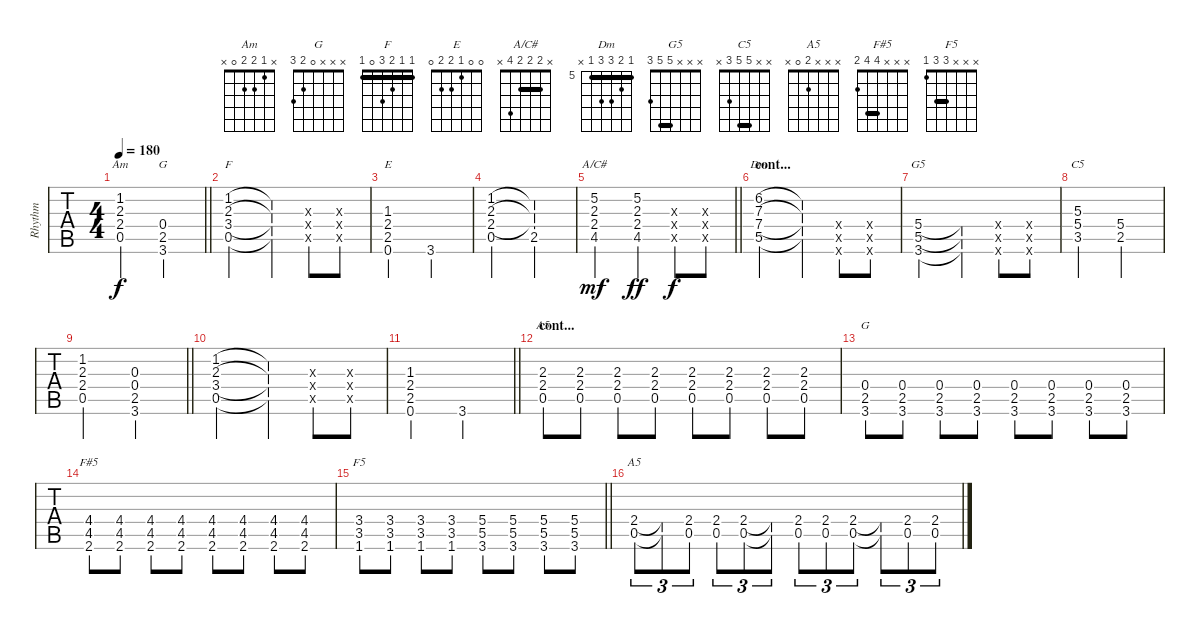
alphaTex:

\track ("Rhythm" "Rhythm") {instrument overdrivenguitar}
\staff {tabs}
\tuning (E4 B3 G3 D3 A2 E2) {hide}
\chord ("Am" x 1 2 2 0 x)
\chord ("G" 3 0 0 0 2 3)
\chord ("F" 1 1 2 3 0 1) {barre 1}
\chord ("E" 0 0 1 2 2 0)
\chord ("A/C#" x 2 2 2 4 x) {barre 2}
\chord ("Dm" 5 6 7 7 5 x) {firstfret 5 barre 5}
\chord ("G5" x x x 5 5 3) {barre 5}
\chord ("C5" x x 5 5 3 x) {barre 5}
\chord ("A5" x x 2 2 0 x) {barre 2}
\chord ("G" x x x 0 2 3)
\chord ("F#5" x x x 4 4 2) {barre 4}
\chord ("F5" x x x 3 3 1) {barre 3}
\chord ("A5" x x x 2 0 x)
\ts (4 4)
\tempo 180
\clef g2
\barLineRight lightlight
\ks c
(1.2 2.3 2.4 0.5).2{ch "Am" dy f} (0.4 2.5 3.6).2{ch "G"} |
(1.2 2.3 3.4 0.5).2{ch "F"} (1.2{t} 2.3{t} 3.4{t} 0.5{t}).4 (0.3{x} 0.4{x} 0.5{x}).8 (0.3{x} 0.4{x} 0.5{x}).8 |
(1.3 2.4 2.5 0.6).2{ch "E"} 3.6.2 |
(1.2 2.3 2.4 0.5).2 (1.2{t} 2.3{t} 2.4{t} 2.5).2 |
\barLineRight lightlight
(5.2 2.3 2.4 4.5).2{ch "A/C#" dy mf} (5.2 2.3 2.4 4.5).4{dy ff} (0.3{x} 0.4{x} 0.5{x}).8{dy f} (0.3{x} 0.4{x} 0.5{x}).8 |
\section ("" "cont...")
(6.2 7.3 7.4 5.5).2{ch "Dm"} (6.2{t} 7.3{t} 7.4{t} 5.5{t}).4 (0.4{x} 0.5{x} 0.6{x}).8 (0.4{x} 0.5{x} 0.6{x}).8 |
(5.4 5.5 3.6).2{ch "G5"} (5.4{t} 5.5{t} 3.6{t}).4 (0.4{x} 0.5{x} 0.6{x}).8 (0.4{x} 0.5{x} 0.6{x}).8 |
(5.3 5.4 3.5).2{ch "C5"} (5.4 2.5).2 |
\barLineRight lightlight
(1.2 2.3 2.4 0.5).2 (0.3 0.4 2.5 3.6).2 |
(1.2 2.3 3.4 0.5).2 (1.2{t} 2.3{t} 3.4{t} 0.5{t}).4 (0.3{x} 0.4{x} 0.5{x}).8 (0.3{x} 0.4{x} 0.5{x}).8 |
\barLineRight lightlight
(1.3 2.4 2.5 0.6).2 3.6.2 |
\section ("" "cont...")
(2.3 2.4 0.5).8{ch "A5"} (2.3 2.4 0.5).8 (2.3 2.4 0.5).8 (2.3 2.4 0.5).8 (2.3 2.4 0.5).8 (2.3 2.4 0.5).8 (2.3 2.4 0.5).8 (2.3 2.4 0.5).8 |
(0.4 2.5 3.6).8{ch "G"} (0.4 2.5 3.6).8 (0.4 2.5 3.6).8 (0.4 2.5 3.6).8 (0.4 2.5 3.6).8 (0.4 2.5 3.6).8 (0.4 2.5 3.6).8 (0.4 2.5 3.6).8 |
(4.4 4.5 2.6).8{ch "F#5"} (4.4 4.5 2.6).8 (4.4 4.5 2.6).8 (4.4 4.5 2.6).8 (4.4 4.5 2.6).8 (4.4 4.5 2.6).8 (4.4 4.5 2.6).8 (4.4 4.5 2.6).8 |
\barLineRight lightlight
(3.4 3.5 1.6).8{ch "F5"} (3.4 3.5 1.6).8 (3.4 3.5 1.6).8 (3.4 3.5 1.6).8 (5.4 5.5 3.6).8 (5.4 5.5 3.6).8 (5.4 5.5 3.6).8 (5.4 5.5 3.6).8 |
(2.4 0.5).8{tu (3 2) ch "A5"} (2.4{t} 0.5{t}).8{tu (3 2)} (2.4 0.5).8{tu (3 2)} (2.4 0.5).8{tu (3 2)} (2.4 0.5).8{tu (3 2)} (2.4{t} 0.5{t}).8{tu (3 2)} (2.4 0.5).8{tu (3 2)} (2.4 0.5).8{tu (3 2)} (2.4 0.5).8{tu (3 2)} (2.4{t} 0.5{t}).8{tu (3 2)} (2.4 0.5).8{tu (3 2)} (2.4 0.5).8{tu (3 2)}
